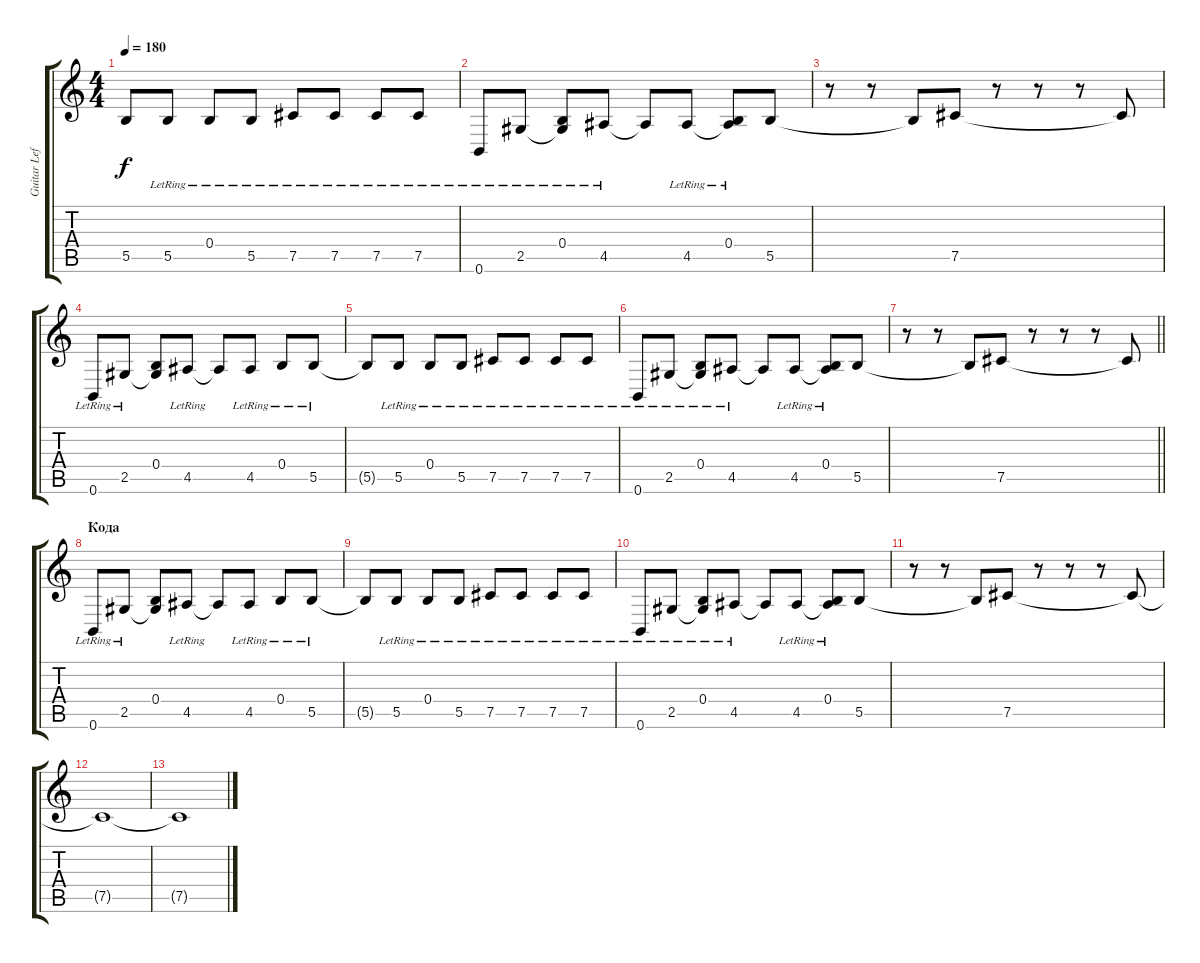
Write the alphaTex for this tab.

\track ("Guitar Left" "Guitar Lef") {instrument distortionguitar}
\staff {score tabs}
\tuning (Db4 Ab3 E3 B2 Gb2 B1) {hide}
\ts (4 4)
\tempo 180
\clef g2
\ks c
5.5{t}.8{dy f} 5.5{lr}.8 0.4{lr}.8 5.5{lr}.8 7.5{lr}.8 7.5{lr}.8 7.5{lr}.8 7.5{lr}.8 |
0.6{lr}.8 2.5{lr}.8 (0.4{lr} 2.5{t}).8 4.5{lr}.8 4.5{t}.8 4.5{lr}.8 (0.4{lr} 4.5{t}).8 5.5.8 |
r.8 r.8 5.5{t}.8 7.5.8 r.8 r.8 r.8 7.5{t}.8 |
0.6{lr}.8 2.5{lr}.8 (0.4 2.5{t}).8 4.5{lr}.8 4.5{t}.8 4.5{lr}.8 0.4{lr}.8 5.5{lr}.8 |
5.5{t}.8 5.5{lr}.8 0.4{lr}.8 5.5{lr}.8 7.5{lr}.8 7.5{lr}.8 7.5{lr}.8 7.5{lr}.8 |
0.6{lr}.8 2.5{lr}.8 (0.4{lr} 2.5{t}).8 4.5{lr}.8 4.5{t}.8 4.5{lr}.8 (0.4{lr} 4.5{t}).8 5.5.8 |
\barLineRight lightlight
r.8 r.8 5.5{t}.8 7.5.8 r.8 r.8 r.8 7.5{t}.8 |
\section ("" "Кода")
0.6{lr}.8 2.5{lr}.8 (0.4 2.5{t}).8 4.5{lr}.8 4.5{t}.8 4.5{lr}.8 0.4{lr}.8 5.5{lr}.8 |
5.5{t}.8 5.5{lr}.8 0.4{lr}.8 5.5{lr}.8 7.5{lr}.8 7.5{lr}.8 7.5{lr}.8 7.5{lr}.8 |
0.6{lr}.8 2.5{lr}.8 (0.4{lr} 2.5{t}).8 4.5{lr}.8 4.5{t}.8 4.5{lr}.8 (0.4{lr} 4.5{t}).8 5.5.8 |
r.8 r.8 5.5{t}.8 7.5.8 r.8 r.8 r.8 7.5{t}.8 |
7.5{t}.1 |
7.5{t}.1
